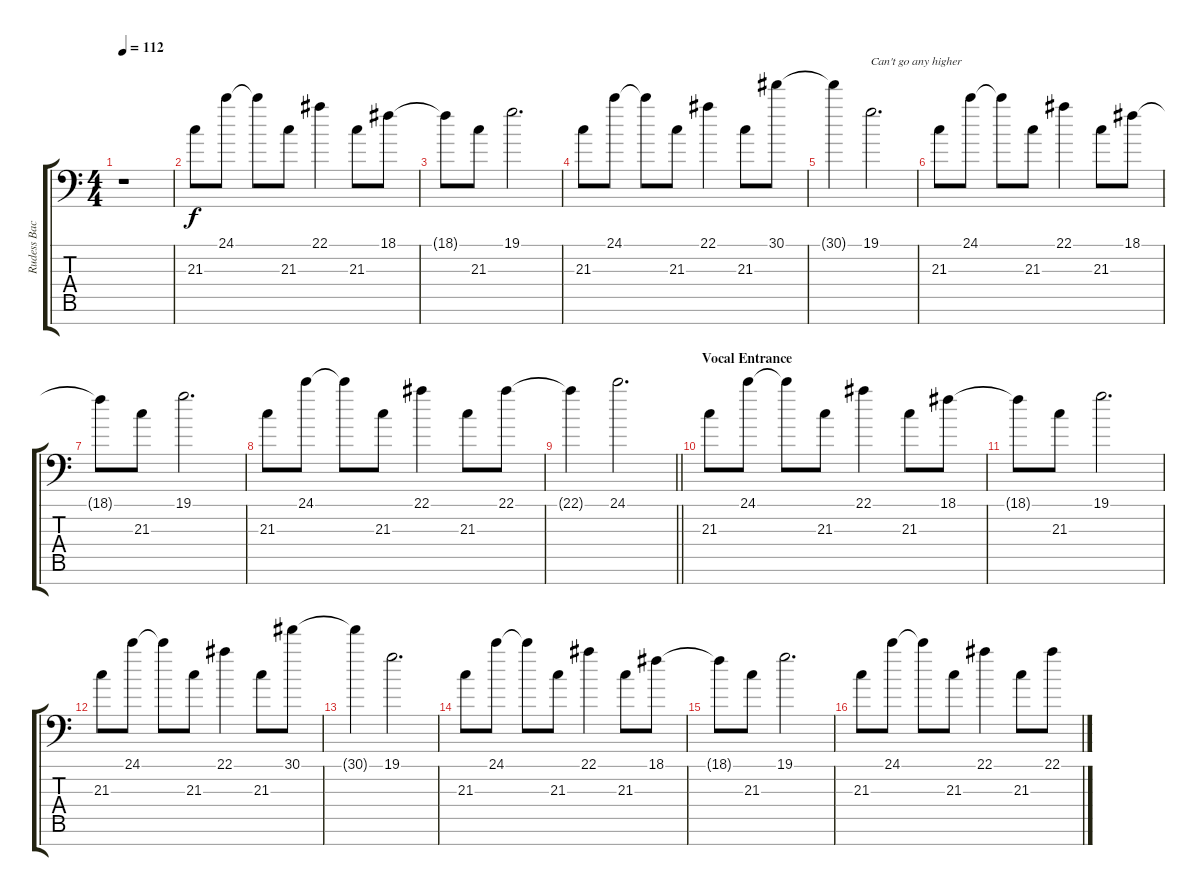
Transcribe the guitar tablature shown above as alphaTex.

\track ("Rudess Backup" "Rudess Bac") {instrument acousticgrandpiano}
\staff {score tabs}
\tuning (C4 G3 Eb3 Bb2 F2 C2 C-1) {hide}
\ts (4 4)
\tempo 112
\clef f4
\ks c
r.1{dy f} |
21.3.8{volume 10} 24.1.8 24.1{t}.8 21.3.8 22.1.4 21.3.8 18.1.8 |
18.1{t}.8 21.3.8 19.1.2{d} |
21.3.8 24.1.8 24.1{t}.8 21.3.8 22.1.4 21.3.8 30.1.8 |
30.1{t}.4 19.1.2{d txt "Can't go any higher"} |
21.3.8 24.1.8 24.1{t}.8 21.3.8 22.1.4 21.3.8 18.1.8 |
18.1{t}.8 21.3.8 19.1.2{d} |
21.3.8 24.1.8 24.1{t}.8 21.3.8 22.1.4 21.3.8 22.1.8 |
\barLineRight lightlight
22.1{t}.4 24.1.2{d} |
\section ("" "Vocal Entrance")
21.3.8 24.1.8 24.1{t}.8 21.3.8 22.1.4 21.3.8 18.1.8 |
18.1{t}.8 21.3.8 19.1.2{d} |
21.3.8 24.1.8 24.1{t}.8 21.3.8 22.1.4 21.3.8 30.1.8 |
30.1{t}.4 19.1.2{d} |
21.3.8 24.1.8 24.1{t}.8 21.3.8 22.1.4 21.3.8 18.1.8 |
18.1{t}.8 21.3.8 19.1.2{d} |
21.3.8 24.1.8 24.1{t}.8 21.3.8 22.1.4 21.3.8 22.1.8
